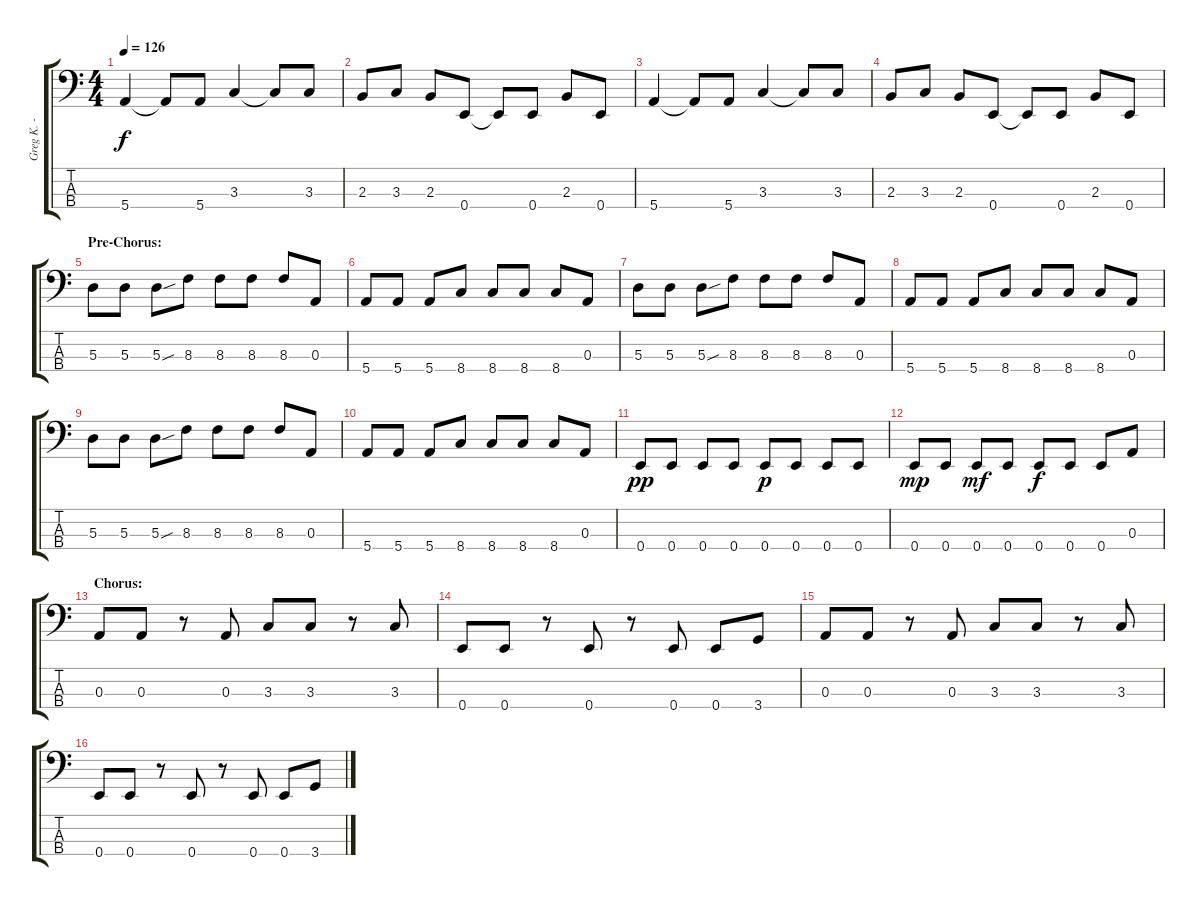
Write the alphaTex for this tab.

\track ("Greg K. - Bass" "Greg K. - ") {instrument electricbasspick}
\staff {score tabs}
\tuning (G2 D2 A1 E1) {hide}
\ts (4 4)
\tempo 126
\clef f4
\ks c
5.4.4{dy f} 5.4{t}.8 5.4.8 3.3.4 3.3{t}.8 3.3.8 |
2.3.8 3.3.8 2.3.8 0.4.8 0.4{t}.8 0.4.8 2.3.8 0.4.8 |
5.4.4 5.4{t}.8 5.4.8 3.3.4 3.3{t}.8 3.3.8 |
2.3.8 3.3.8 2.3.8 0.4.8 0.4{t}.8 0.4.8 2.3.8 0.4.8 |
\section ("" "Pre-Chorus:")
5.3.8 5.3.8 5.3{sou}.8 8.3.8 8.3.8 8.3.8 8.3.8 0.3.8 |
5.4.8 5.4.8 5.4.8 8.4.8 8.4.8 8.4.8 8.4.8 0.3.8 |
5.3.8 5.3.8 5.3{sou}.8 8.3.8 8.3.8 8.3.8 8.3.8 0.3.8 |
5.4.8 5.4.8 5.4.8 8.4.8 8.4.8 8.4.8 8.4.8 0.3.8 |
5.3.8 5.3.8 5.3{sou}.8 8.3.8 8.3.8 8.3.8 8.3.8 0.3.8 |
5.4.8 5.4.8 5.4.8 8.4.8 8.4.8 8.4.8 8.4.8 0.3.8 |
0.4.8{dy pp} 0.4.8 0.4.8 0.4.8 0.4.8{dy p} 0.4.8 0.4.8 0.4.8 |
0.4.8{dy mp} 0.4.8 0.4.8{dy mf} 0.4.8 0.4.8{dy f} 0.4.8 0.4.8 0.3.8 |
\section ("" "Chorus:")
0.3.8 0.3.8 r.8 0.3.8 3.3.8 3.3.8 r.8 3.3.8 |
0.4.8 0.4.8 r.8 0.4.8 r.8 0.4.8 0.4.8 3.4.8 |
0.3.8 0.3.8 r.8 0.3.8 3.3.8 3.3.8 r.8 3.3.8 |
0.4.8 0.4.8 r.8 0.4.8 r.8 0.4.8 0.4.8 3.4.8
